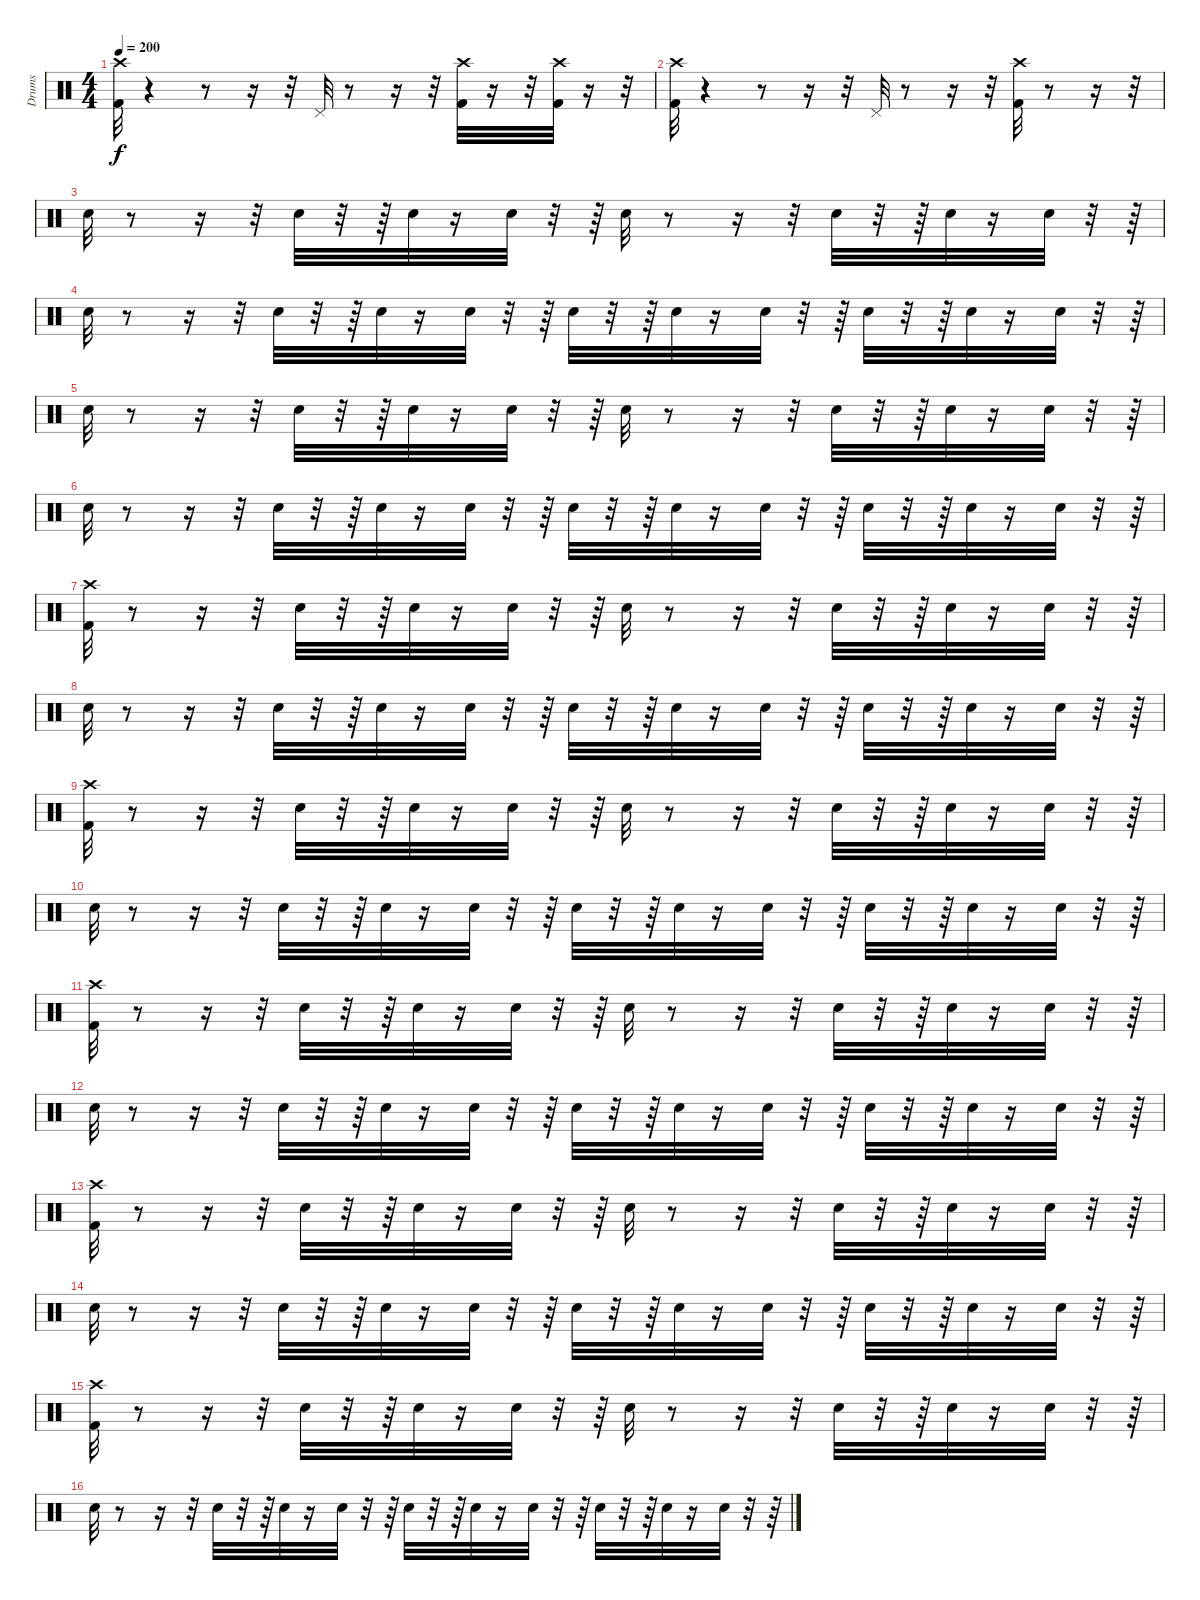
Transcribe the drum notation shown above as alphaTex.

\track ("Drums" "Drums") {instrument percussion}
\staff {score}
\articulation defaults
\ts (4 4)
\tempo 200
\clef neutral
\ks c
("Kick (hit) 2" "Crash high (hit)").32{dy f} r.4 r.8 r.16 r.32 "Pedal Hi-Hat (hit)".32 r.8 r.16 r.32 ("Crash high (hit)" "Kick (hit) 2").32 r.16 r.32 ("Crash high (hit)" "Kick (hit) 2").32 r.16 r.32 |
("Kick (hit) 2" "Crash high (hit)").32 r.4 r.8 r.16 r.32 "Pedal Hi-Hat (hit)".32 r.8 r.16 r.32 ("Kick (hit) 2" "Crash high (hit)").32 r.8 r.16 r.32 |
"Snare (hit) 2".32 r.8 r.16 r.32 "Snare (hit) 2".32 r.32 r.64 "Snare (hit) 2".32 r.16 "Snare (hit) 2".32 r.32 r.64 "Snare (hit) 2".32 r.8 r.16 r.32 "Snare (hit) 2".32 r.32 r.64 "Snare (hit) 2".32 r.16 "Snare (hit) 2".32 r.32 r.64 |
"Snare (hit) 2".32 r.8 r.16 r.32 "Snare (hit) 2".32 r.32 r.64 "Snare (hit) 2".32 r.16 "Snare (hit) 2".32 r.32 r.64 "Snare (hit) 2".32 r.32 r.64 "Snare (hit) 2".32 r.16 "Snare (hit) 2".32 r.32 r.64 "Snare (hit) 2".32 r.32 r.64 "Snare (hit) 2".32 r.16 "Snare (hit) 2".32 r.32 r.64 |
"Snare (hit) 2".32 r.8 r.16 r.32 "Snare (hit) 2".32 r.32 r.64 "Snare (hit) 2".32 r.16 "Snare (hit) 2".32 r.32 r.64 "Snare (hit) 2".32 r.8 r.16 r.32 "Snare (hit) 2".32 r.32 r.64 "Snare (hit) 2".32 r.16 "Snare (hit) 2".32 r.32 r.64 |
"Snare (hit) 2".32 r.8 r.16 r.32 "Snare (hit) 2".32 r.32 r.64 "Snare (hit) 2".32 r.16 "Snare (hit) 2".32 r.32 r.64 "Snare (hit) 2".32 r.32 r.64 "Snare (hit) 2".32 r.16 "Snare (hit) 2".32 r.32 r.64 "Snare (hit) 2".32 r.32 r.64 "Snare (hit) 2".32 r.16 "Snare (hit) 2".32 r.32 r.64 |
("Kick (hit) 2" "Crash high (hit)").32 r.8 r.16 r.32 "Snare (hit) 2".32 r.32 r.64 "Snare (hit) 2".32 r.16 "Snare (hit) 2".32 r.32 r.64 "Snare (hit) 2".32 r.8 r.16 r.32 "Snare (hit) 2".32 r.32 r.64 "Snare (hit) 2".32 r.16 "Snare (hit) 2".32 r.32 r.64 |
"Snare (hit) 2".32 r.8 r.16 r.32 "Snare (hit) 2".32 r.32 r.64 "Snare (hit) 2".32 r.16 "Snare (hit) 2".32 r.32 r.64 "Snare (hit) 2".32 r.32 r.64 "Snare (hit) 2".32 r.16 "Snare (hit) 2".32 r.32 r.64 "Snare (hit) 2".32 r.32 r.64 "Snare (hit) 2".32 r.16 "Snare (hit) 2".32 r.32 r.64 |
("Kick (hit) 2" "Crash high (hit)").32 r.8 r.16 r.32 "Snare (hit) 2".32 r.32 r.64 "Snare (hit) 2".32 r.16 "Snare (hit) 2".32 r.32 r.64 "Snare (hit) 2".32 r.8 r.16 r.32 "Snare (hit) 2".32 r.32 r.64 "Snare (hit) 2".32 r.16 "Snare (hit) 2".32 r.32 r.64 |
"Snare (hit) 2".32 r.8 r.16 r.32 "Snare (hit) 2".32 r.32 r.64 "Snare (hit) 2".32 r.16 "Snare (hit) 2".32 r.32 r.64 "Snare (hit) 2".32 r.32 r.64 "Snare (hit) 2".32 r.16 "Snare (hit) 2".32 r.32 r.64 "Snare (hit) 2".32 r.32 r.64 "Snare (hit) 2".32 r.16 "Snare (hit) 2".32 r.32 r.64 |
("Kick (hit) 2" "Crash high (hit)").32 r.8 r.16 r.32 "Snare (hit) 2".32 r.32 r.64 "Snare (hit) 2".32 r.16 "Snare (hit) 2".32 r.32 r.64 "Snare (hit) 2".32 r.8 r.16 r.32 "Snare (hit) 2".32 r.32 r.64 "Snare (hit) 2".32 r.16 "Snare (hit) 2".32 r.32 r.64 |
"Snare (hit) 2".32 r.8 r.16 r.32 "Snare (hit) 2".32 r.32 r.64 "Snare (hit) 2".32 r.16 "Snare (hit) 2".32 r.32 r.64 "Snare (hit) 2".32 r.32 r.64 "Snare (hit) 2".32 r.16 "Snare (hit) 2".32 r.32 r.64 "Snare (hit) 2".32 r.32 r.64 "Snare (hit) 2".32 r.16 "Snare (hit) 2".32 r.32 r.64 |
("Kick (hit) 2" "Crash high (hit)").32 r.8 r.16 r.32 "Snare (hit) 2".32 r.32 r.64 "Snare (hit) 2".32 r.16 "Snare (hit) 2".32 r.32 r.64 "Snare (hit) 2".32 r.8 r.16 r.32 "Snare (hit) 2".32 r.32 r.64 "Snare (hit) 2".32 r.16 "Snare (hit) 2".32 r.32 r.64 |
"Snare (hit) 2".32 r.8 r.16 r.32 "Snare (hit) 2".32 r.32 r.64 "Snare (hit) 2".32 r.16 "Snare (hit) 2".32 r.32 r.64 "Snare (hit) 2".32 r.32 r.64 "Snare (hit) 2".32 r.16 "Snare (hit) 2".32 r.32 r.64 "Snare (hit) 2".32 r.32 r.64 "Snare (hit) 2".32 r.16 "Snare (hit) 2".32 r.32 r.64 |
("Kick (hit) 2" "Crash high (hit)").32 r.8 r.16 r.32 "Snare (hit) 2".32 r.32 r.64 "Snare (hit) 2".32 r.16 "Snare (hit) 2".32 r.32 r.64 "Snare (hit) 2".32 r.8 r.16 r.32 "Snare (hit) 2".32 r.32 r.64 "Snare (hit) 2".32 r.16 "Snare (hit) 2".32 r.32 r.64 |
"Snare (hit) 2".32 r.8 r.16 r.32 "Snare (hit) 2".32 r.32 r.64 "Snare (hit) 2".32 r.16 "Snare (hit) 2".32 r.32 r.64 "Snare (hit) 2".32 r.32 r.64 "Snare (hit) 2".32 r.16 "Snare (hit) 2".32 r.32 r.64 "Snare (hit) 2".32 r.32 r.64 "Snare (hit) 2".32 r.16 "Snare (hit) 2".32 r.32 r.64
